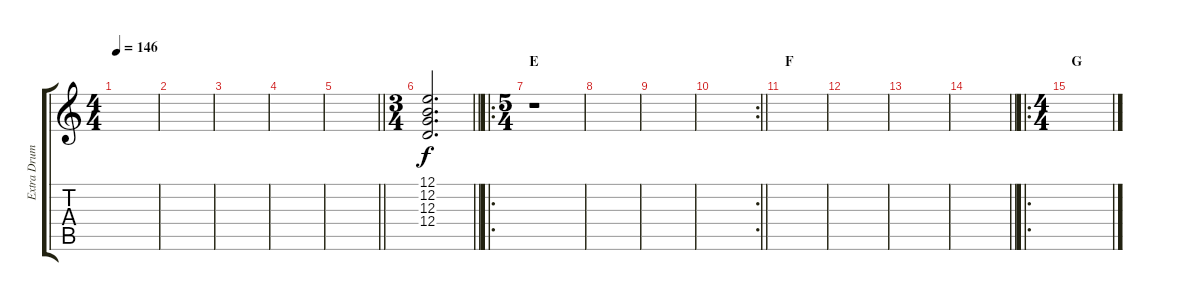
\track ("Extra Drums" "Extra Drum") {instrument reversecymbal}
\staff {score tabs}
\tuning (E4 B3 G3 D3 A2 D2) {hide}
\ts (4 4)
\tempo 146
\clef g2
\ks c
|
|
|
|
\barLineRight lightlight
|
\ts (3 4)
\section ("" "")
\barLineRight lightlight
(12.1 12.2 12.3 12.4).2{d} |
\ro
\ts (5 4)
\section ("" "E")
r.1 |
|
|
\rc 2
\barLineRight lightlight
|
\section ("" "F")
|
|
|
\barLineRight lightlight
|
\ro
\ts (4 4)
\section ("" "G")
